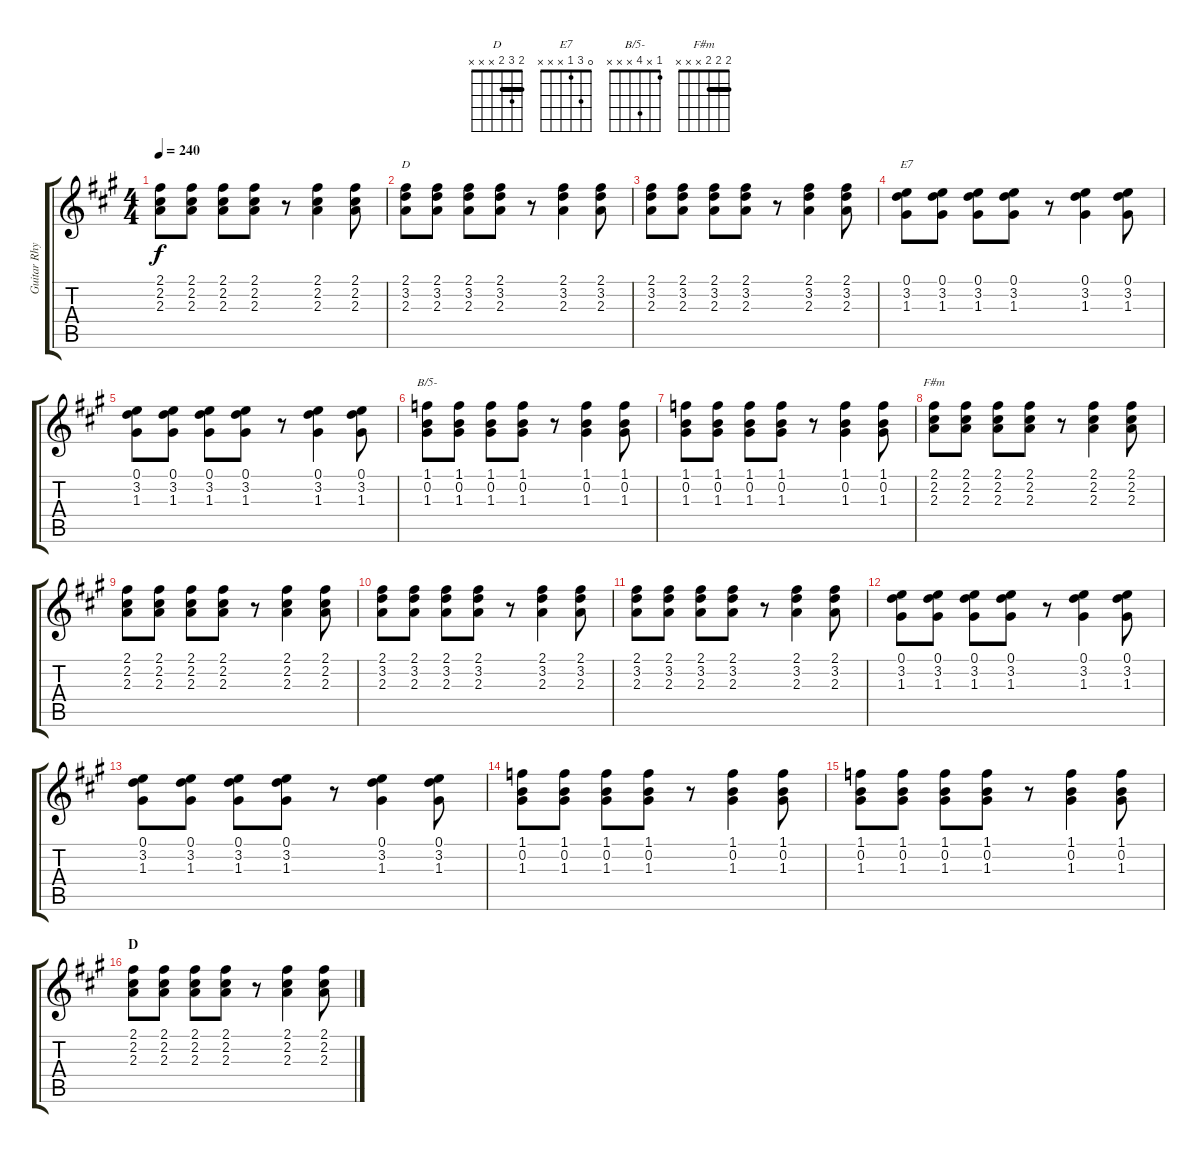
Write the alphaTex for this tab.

\track ("Guitar Rhytm" "Guitar Rhy") {instrument acousticguitarnylon}
\staff {score tabs}
\tuning (E4 B3 G3 D3 A2 E2) {hide}
\chord ("D" 2 3 2 x x x) {barre 2}
\chord ("E7" 0 3 1 x x x)
\chord ("B/5-" 1 x 4 x x x)
\chord ("F#m" 2 2 2 x x x) {barre 2}
\ts (4 4)
\tempo 240
\clef g2
\ks a
(2.1 2.2 2.3).8{dy f} (2.1 2.2 2.3).8 (2.1 2.2 2.3).8 (2.1 2.2 2.3).8 r.8 (2.1 2.2 2.3).4 (2.1 2.2 2.3).8 |
(2.1 3.2 2.3).8{ch "D"} (2.1 3.2 2.3).8 (2.1 3.2 2.3).8 (2.1 3.2 2.3).8 r.8 (2.1 3.2 2.3).4 (2.1 3.2 2.3).8 |
(2.1 3.2 2.3).8 (2.1 3.2 2.3).8 (2.1 3.2 2.3).8 (2.1 3.2 2.3).8 r.8 (2.1 3.2 2.3).4 (2.1 3.2 2.3).8 |
(0.1 3.2 1.3).8{ch "E7"} (0.1 3.2 1.3).8 (0.1 3.2 1.3).8 (0.1 3.2 1.3).8 r.8 (0.1 3.2 1.3).4 (0.1 3.2 1.3).8 |
(0.1 3.2 1.3).8 (0.1 3.2 1.3).8 (0.1 3.2 1.3).8 (0.1 3.2 1.3).8 r.8 (0.1 3.2 1.3).4 (0.1 3.2 1.3).8 |
(1.1 0.2 1.3).8{ch "B/5-"} (1.1 0.2 1.3).8 (1.1 0.2 1.3).8 (1.1 0.2 1.3).8 r.8 (1.1 0.2 1.3).4 (1.1 0.2 1.3).8 |
(1.1 0.2 1.3).8 (1.1 0.2 1.3).8 (1.1 0.2 1.3).8 (1.1 0.2 1.3).8 r.8 (1.1 0.2 1.3).4 (1.1 0.2 1.3).8 |
(2.1 2.2 2.3).8{ch "F#m"} (2.1 2.2 2.3).8 (2.1 2.2 2.3).8 (2.1 2.2 2.3).8 r.8 (2.1 2.2 2.3).4 (2.1 2.2 2.3).8 |
(2.1 2.2 2.3).8 (2.1 2.2 2.3).8 (2.1 2.2 2.3).8 (2.1 2.2 2.3).8 r.8 (2.1 2.2 2.3).4 (2.1 2.2 2.3).8 |
(2.1 3.2 2.3).8 (2.1 3.2 2.3).8 (2.1 3.2 2.3).8 (2.1 3.2 2.3).8 r.8 (2.1 3.2 2.3).4 (2.1 3.2 2.3).8 |
(2.1 3.2 2.3).8 (2.1 3.2 2.3).8 (2.1 3.2 2.3).8 (2.1 3.2 2.3).8 r.8 (2.1 3.2 2.3).4 (2.1 3.2 2.3).8 |
(0.1 3.2 1.3).8 (0.1 3.2 1.3).8 (0.1 3.2 1.3).8 (0.1 3.2 1.3).8 r.8 (0.1 3.2 1.3).4 (0.1 3.2 1.3).8 |
(0.1 3.2 1.3).8 (0.1 3.2 1.3).8 (0.1 3.2 1.3).8 (0.1 3.2 1.3).8 r.8 (0.1 3.2 1.3).4 (0.1 3.2 1.3).8 |
(1.1 0.2 1.3).8 (1.1 0.2 1.3).8 (1.1 0.2 1.3).8 (1.1 0.2 1.3).8 r.8 (1.1 0.2 1.3).4 (1.1 0.2 1.3).8 |
(1.1 0.2 1.3).8 (1.1 0.2 1.3).8 (1.1 0.2 1.3).8 (1.1 0.2 1.3).8 r.8 (1.1 0.2 1.3).4 (1.1 0.2 1.3).8 |
\section ("" "D")
(2.1 2.2 2.3).8 (2.1 2.2 2.3).8 (2.1 2.2 2.3).8 (2.1 2.2 2.3).8 r.8 (2.1 2.2 2.3).4 (2.1 2.2 2.3).8
